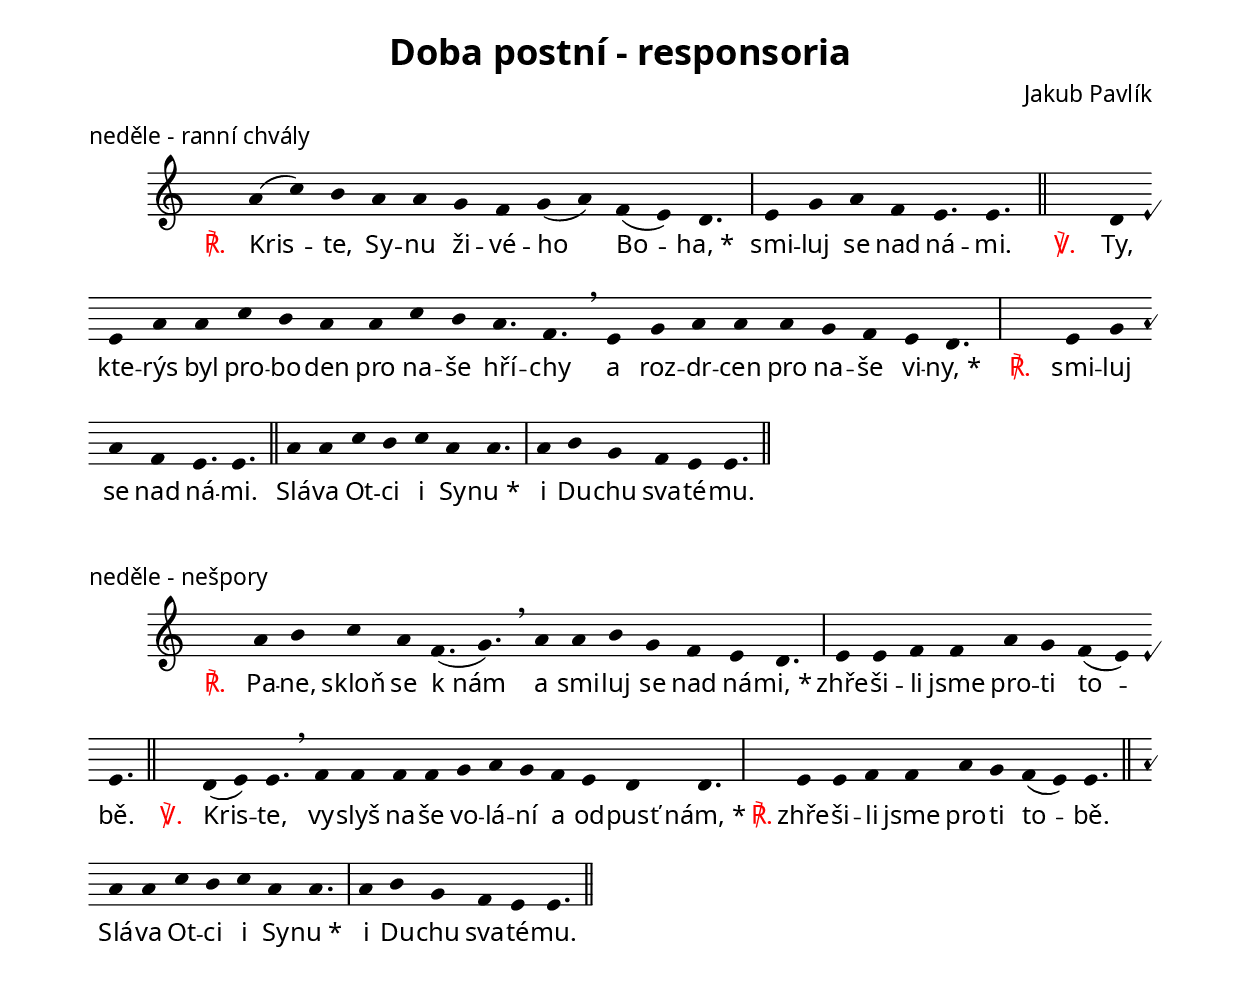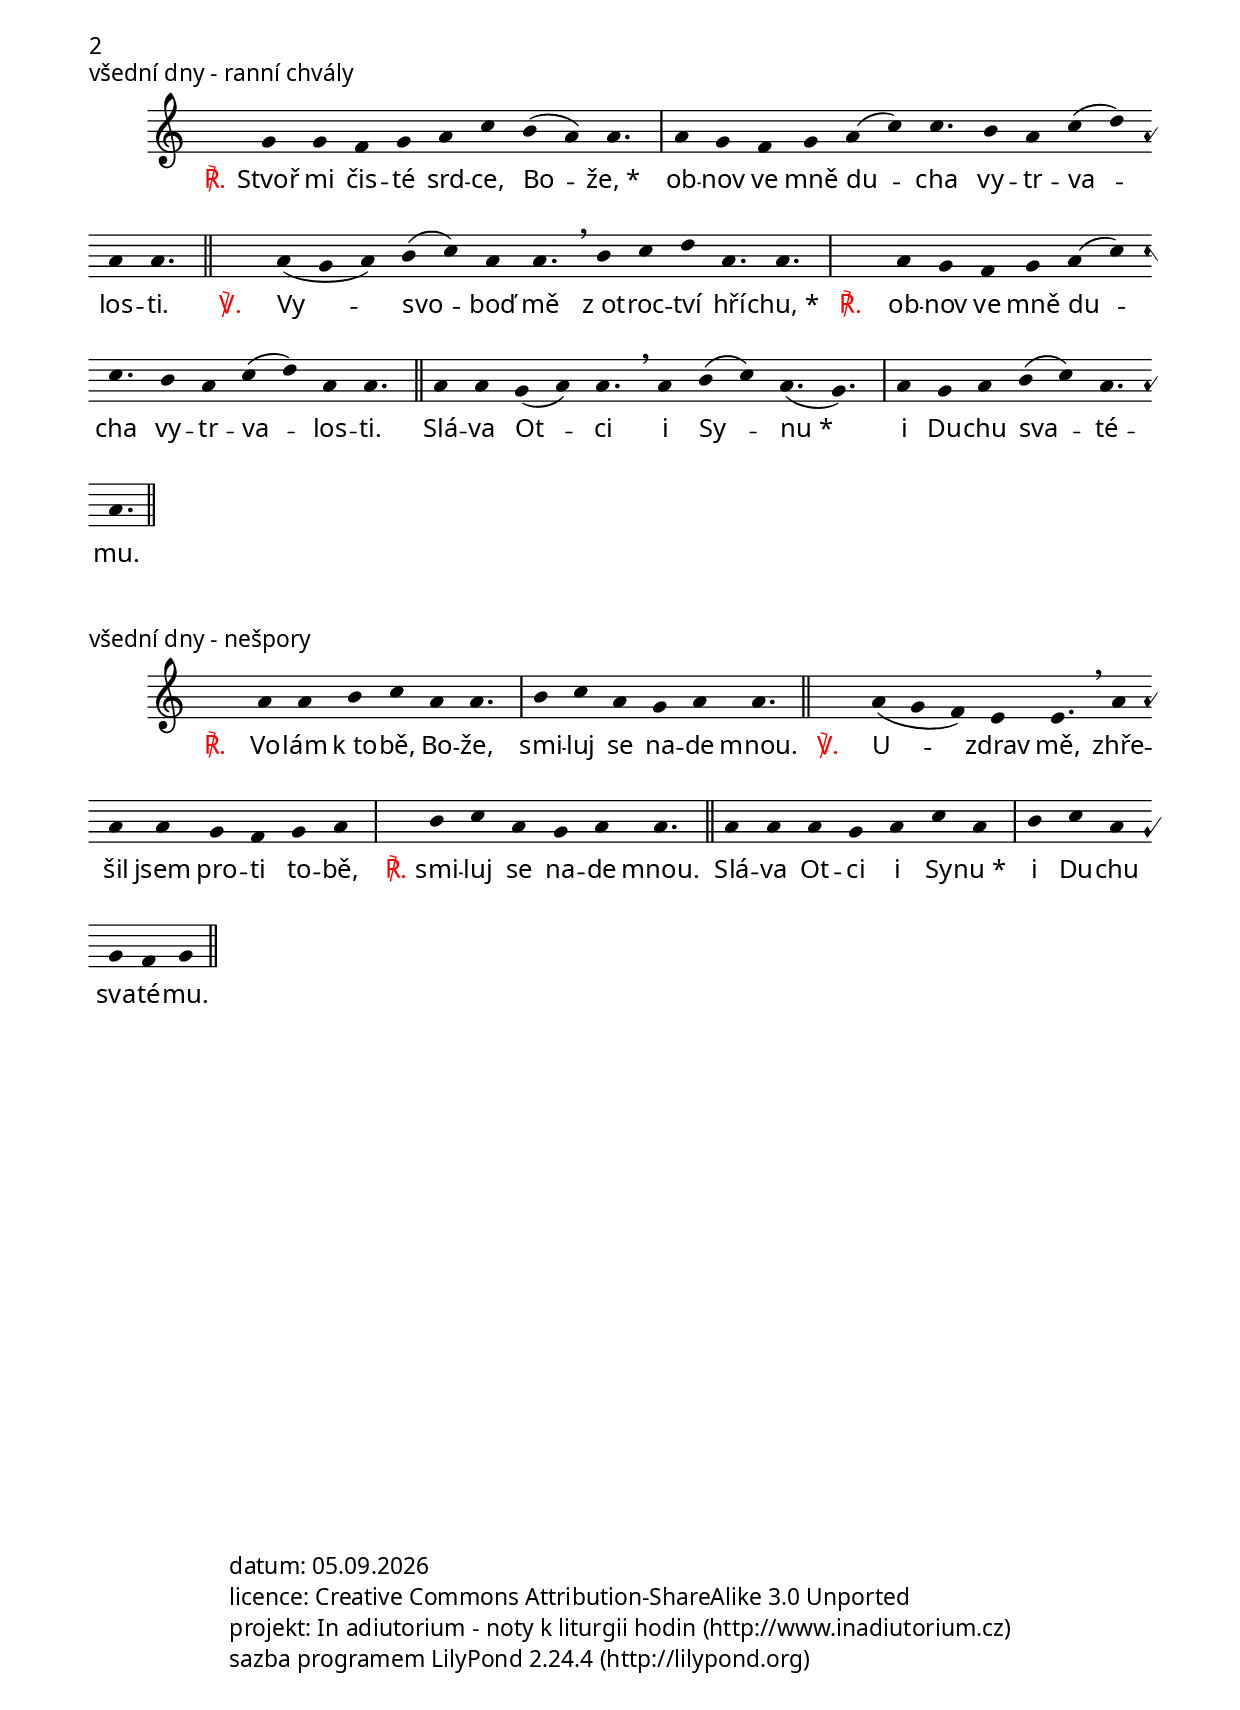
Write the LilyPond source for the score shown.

\version "2.12.3"

\header {
  title = "Doba postní - responsoria"
  composer = "Jakub Pavlík"
}

\include "spolecne.ly"

\paper {
  % neroztahovat noty na celou stranku, ale nechat misto dole:
  ragged-bottom = ##t 
}

% mrtvou notu davam tam, kde je v textu znacka responsoria, verse 
% nebo hvezdicka
mrtvaNota = { \hideNotes a \unHideNotes }

\score {
  \relative c'' {
    \choralniRezim
    
    \neviditelna a
    a4( c) b a a g f g( a) f( e) d4. \bar "|"
    e4 g a f e4. e \bar "||" % \break
    
    \neviditelna d
    d4 e a a c b a a c b a4. f \breathe e4 g a a a g f e d4. \bar "|"
    \neviditelna e
    e4 g a f e4. e \bar "||" % \break
    
    a4 a c b c a a4. \bar "|"
    a4 b g f e e4. \bar "||"
  }
  \addlyrics {
    \Response Kris -- te, Sy -- nu ži -- vé -- ho Bo -- ha,_*
    smi -- luj se nad ná -- mi.

    \Verse Ty, kte -- rýs byl pro -- bo -- den pro na -- še hří -- chy a roz -- dr -- cen pro na -- še vi -- ny,_*
    \Response smi -- luj se nad ná -- mi.

    Slá -- va Ot -- ci i Sy -- nu_* i Du -- chu sva -- té -- mu.
  }
  \header {
    piece = "neděle - ranní chvály"
  }
}

\score {
  \relative c'' {
    \choralniRezim
    
    \neviditelna a
    a4 b c a f4.( g) \breathe a4 a b g f e d4. \bar "|"
    e4 e f f a g f( e) e4. \bar "||"
    
    \neviditelna d
    d4( e) e4. \breathe f4 f f f g a g f e d d4. \bar "|"
    \neviditelna e
    e4 e f f a g f( e) e4. \bar "||" \break
    
    a4 a c b c a a4. \bar "|"
    a4 b g f e e4. \bar "||"
  }
  \addlyrics {
    \Response Pa -- ne, skloň se k_nám a smi -- luj se nad ná -- mi,_*
    zhře -- ši -- li jsme pro -- ti to -- bě.

    \Verse Kris -- te, vy -- slyš na -- še vo -- lá -- ní a od -- pusť nám,_*
    \Response zhře -- ši -- li jsme pro -- ti to -- bě.
    
    Slá -- va Ot -- ci i Sy -- nu_* i Du -- chu sva -- té -- mu.
  }
  \header {
    piece = "neděle - nešpory"
  }
}

\pageBreak

\score {
  \relative c'' {
    \choralniRezim
    
    \neviditelna g
    g4 g f g a c b( a) a4. \bar "|"
    a4 g f g a( c) c4. b4 a c( d) a a4. \bar "||" % \break
    
    \neviditelna  a
    a4( g a) b( c) a a4. \breathe b4 c d a4. a \bar "|"
    \neviditelna a
    a4 g f g a( c) c4. b4 a c( d) a a4. \bar "||" % \break
    
    a4 a g( a) a4. \breathe a4 b( c) a4.( g) \bar "|" a4 g a b( c) a4. a \bar "||"
  }
  \addlyrics {
    \Response Stvoř mi čis -- té srd -- ce, Bo -- že,_*
    ob -- nov ve mně du -- cha vy -- tr -- va -- los -- ti.

    \Verse Vy -- svo -- boď mě z_ot -- roc -- tví hří -- chu,_*
    \Response ob -- nov ve mně du -- cha vy -- tr -- va -- los -- ti.
    
    Slá -- va Ot -- ci i Sy -- nu_* i Du -- chu sva -- té -- mu.
  }
  \header {
    piece = "všední dny - ranní chvály"
  }
}

\score {
  \relative c'' {
    \choralniRezim
    
    \neviditelna a 
    a4 a b c a a4. \bar "|"
    b4 c a g a a4. \bar "||" % \break
    
    \neviditelna a
    a4( g f) e e4. \breathe a4 a a g f g a \bar "|"
    \neviditelna b
    b4 c a g a a4. \bar "||" % \break

    a4 a a g a c a \bar "|" b c a g f g \bar "||"
  }
  \addlyrics {
    \Response Vo -- lám k_to -- bě, Bo -- že,
    smi -- luj se na -- de mnou.

    \Verse U -- zdrav mě, zhře -- šil jsem pro -- ti to -- bě,
    \Response smi -- luj se na -- de mnou.
    
    Slá -- va Ot -- ci i Sy -- nu_* i Du -- chu sva -- té -- mu.
  }
  \header {
    piece = "všední dny - nešpory"
  }
}